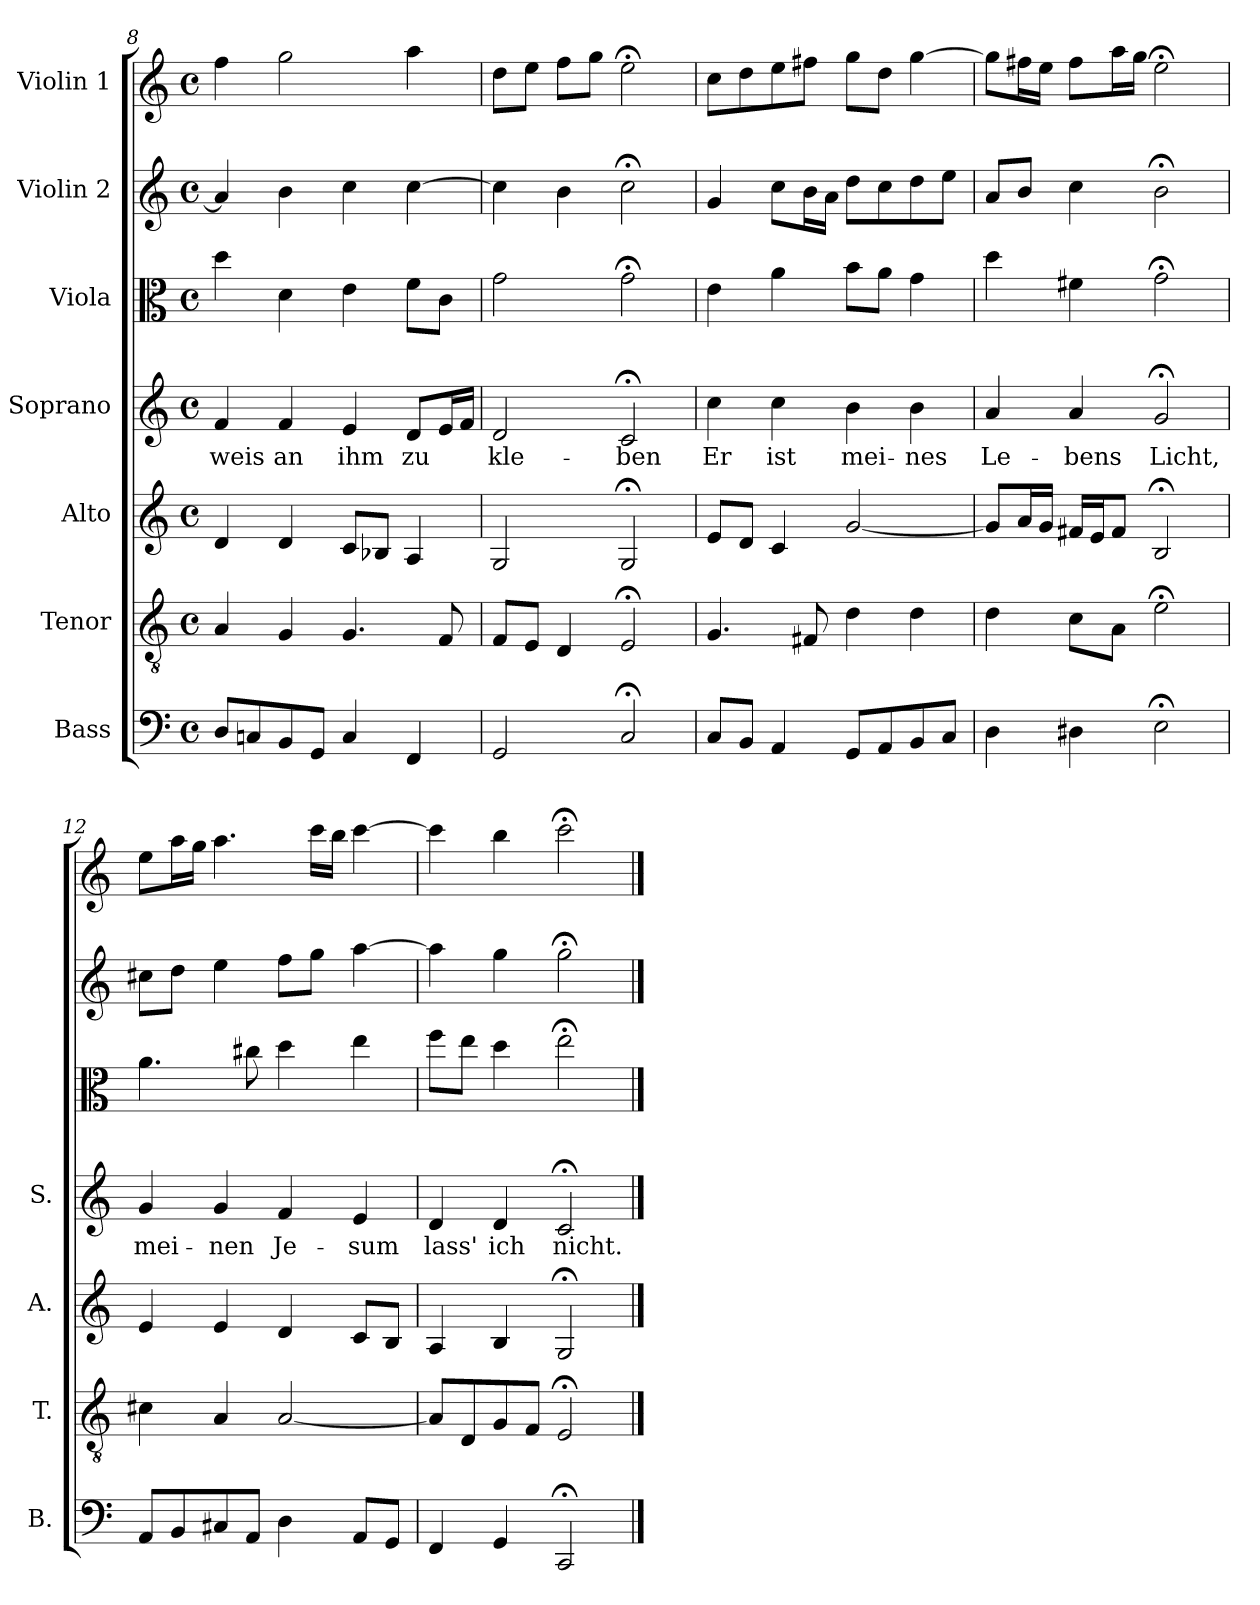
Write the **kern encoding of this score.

**kern	**kern	**kern	**kern	**text	**kern	**kern	**kern
*part7	*part6	*part5	*part4	*part4	*part3	*part2	*part1
*staff7	*staff6	*staff5	*staff4	*staff4	*staff3	*staff2	*staff1
*I"Bass	*I"Tenor	*I"Alto	*I"Soprano	*	*I"Viola	*I"Violin 2	*I"Violin 1
*I'B.	*I'T.	*I'A.	*I'S.	*	*	*	*
*clefF4	*clefGv2	*clefG2	*clefG2	*	*clefC3	*clefG2	*clefG2
*k[]	*k[]	*k[]	*k[]	*	*k[]	*k[]	*k[]
*M4/4	*M4/4	*M4/4	*M4/4	*	*M4/4	*M4/4	*M4/4
*met(c)	*met(c)	*met(c)	*met(c)	*	*met(c)	*met(c)	*met(c)
=8	=8	=8	=8	=8	=8	=8	=8
!	!	!	!	!LO:LY:b	!	!	!
8D/L	4A/	4d/	4f/	-weis	4dd\	4a/]	4ff\
8Cn/	.	.	.	.	.	.	.
!	!	!	!	!LO:LY:b	!	!	!
8BB/	4G/	4d/	4f/	an	4d\	4b\	2gg\
8GG/J	.	.	.	.	.	.	.
!	!	!	!	!LO:LY:b	!	!	!
4C/	4.G/	8c/L	4e/	ihm	4e\	4cc\	.
.	.	8B-X/J	.	.	.	.	.
!	!	!	!	!LO:LY:b	!	!	!
4FF/	.	4A/	8d/L	zu	8f\L	[4cc\	4aa\
.	8F/	.	16e/L	.	8c\J	.	.
.	.	.	16f/JJ	.	.	.	.
=9	=9	=9	=9	=9	=9	=9	=9
!	!	!	!	!LO:LY:b	!	!	!
2GG/	8F/L	2G/	2d/	kle-	2g\	4cc\]	8dd\L
.	8E/J	.	.	.	.	.	8ee\J
.	4D/	.	.	.	.	4b\	8ff\L
.	.	.	.	.	.	.	8gg\J
!	!	!	!	!LO:LY:b	!	!	!
2C;</	2E;</	2G;</	2c;</	-ben	2g;<\	2cc;<\	2ee;<\
!!LO:PB:g=z
=10	=10	=10	=10	=10	=10	=10	=10
!	!	!	!	!LO:LY:b	!	!	!
8C/L	4.G/	8e/L	4cc\	Er	4e\	4g/	8cc\L
8BB/J	.	8d/J	.	.	.	.	8dd\
!	!	!	!	!LO:LY:b	!	!	!
4AA/	.	4c/	4cc\	ist	4a\	8cc\L	8ee\
.	8F#X/	.	.	.	.	16b\L	8ff#X\J
.	.	.	.	.	.	16a\JJ	.
!	!	!	!	!LO:LY:b	!	!	!
8GG/L	4d\	[2g/	4b\	mei-	8b\L	8dd\L	8gg\L
8AA/	.	.	.	.	8a\J	8cc\	8dd\J
!	!	!	!	!LO:LY:b	!	!	!
8BB/	4d\	.	4b\	-nes	4g\	8dd\	[4gg\
8C/J	.	.	.	.	.	8ee\J	.
=11	=11	=11	=11	=11	=11	=11	=11
!	!	!	!	!LO:LY:b	!	!	!
4D\	4d\	8g/L]	4a/	Le-	4dd\	8a/L	8gg\L]
.	.	16a/L	.	.	.	8b/J	16ff#X\L
.	.	16g/JJ	.	.	.	.	16ee\JJ
!	!	!	!	!LO:LY:b	!	!	!
4D#X\	8c\L	16f#X/LL	4a/	-bens	4f#X\	4cc\	8ff#\L
.	.	16e/J	.	.	.	.	.
.	8A\J	8f#/J	.	.	.	.	16aa\L
.	.	.	.	.	.	.	16gg\JJ
!	!	!	!	!LO:LY:b	!	!	!
2E;<\	2e;<\	2B;</	2g;</	Licht,	2g;<\	2b;<\	2ee;<\
=12	=12	=12	=12	=12	=12	=12	=12
!	!	!	!	!LO:LY:b	!	!	!
8AA/L	4c#X\	4e/	4g/	mei-	4.a\	8cc#X\L	8ee\L
8BB/	.	.	.	.	.	8dd\J	16aa\L
.	.	.	.	.	.	.	16gg\JJ
!	!	!	!	!LO:LY:b	!	!	!
8C#X/	4A/	4e/	4g/	-nen	.	4ee\	4.aa\
8AA/J	.	.	.	.	8cc#X\	.	.
!	!	!	!	!LO:LY:b	!	!	!
4D\	[2A/	4d/	4f/	Je-	4dd\	8ff\L	.
.	.	.	.	.	.	8gg\J	16ccc\LL
.	.	.	.	.	.	.	16bb\JJ
!	!	!	!	!LO:LY:b	!	!	!
8AA/L	.	8c/L	4e/	-sum	4ee\	[4aa\	[4ccc\
8GG/J	.	8B/J	.	.	.	.	.
=13	=13	=13	=13	=13	=13	=13	=13
!	!	!	!	!LO:LY:b	!	!	!
4FF/	8A/L]	4A/	4d/	lass'	8ff\L	4aa\]	4ccc\]
.	8D/	.	.	.	8ee\J	.	.
!	!	!	!	!LO:LY:b	!	!	!
4GG/	8G/	4B/	4d/	ich	4dd\	4gg\	4bb\
.	8F/J	.	.	.	.	.	.
!	!	!	!	!LO:LY:b	!	!	!
2CC;</	2E;</	2G;</	2c;</	nicht.	2ee;<\	2gg;<\	2ccc;<\
==	==	==	==	==	==	==	==
*-	*-	*-	*-	*-	*-	*-	*-
